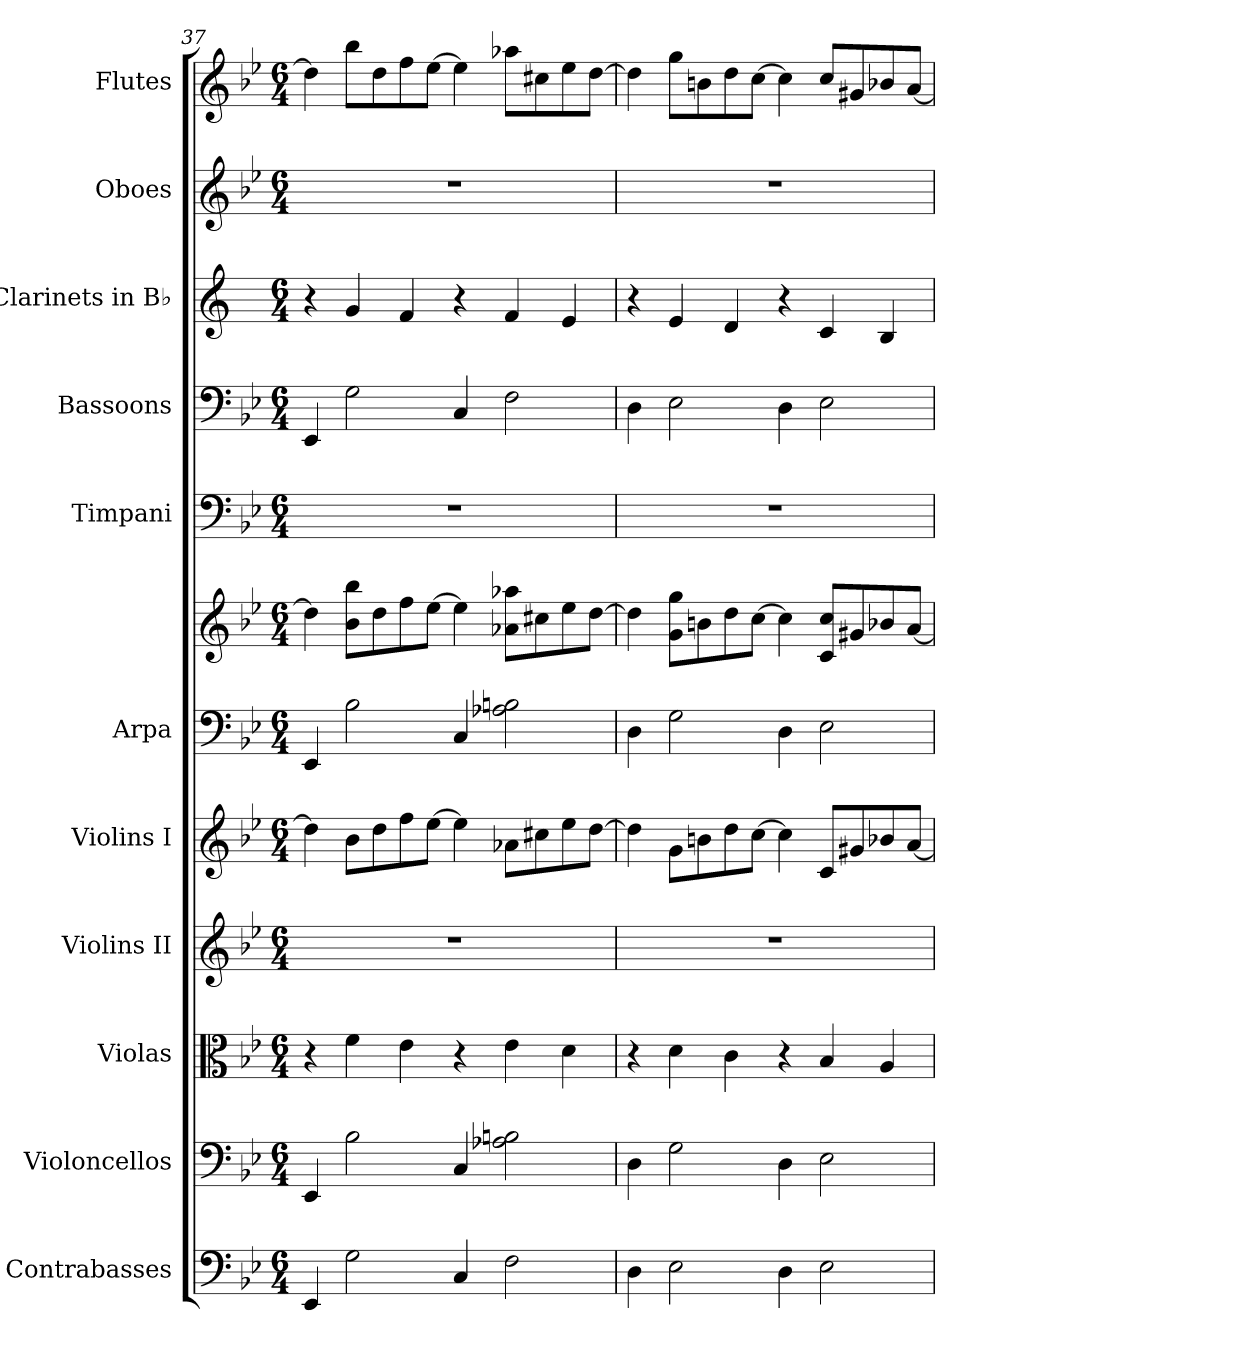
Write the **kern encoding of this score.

**kern	**kern	**kern	**kern	**kern	**kern	**kern	**kern	**kern	**kern	**kern	**kern
*part11	*part10	*part9	*part8	*part7	*part6	*part6	*part5	*part4	*part3	*part2	*part1
*staff12	*staff11	*staff10	*staff9	*staff8	*staff7	*staff6	*staff5	*staff4	*staff3	*staff2	*staff1
*I"Contrabasses	*I"Violoncellos	*I"Violas	*I"Violins II	*I"Violins I	*I"Arpa	*	*I"Timpani	*I"Bassoons	*I"Clarinets in B♭	*I"Oboes	*I"Flutes
*I'Cb.	*I'Vc.	*I'Vla.	*I'Vln. II	*I'Vln. I	*I'Arp.	*	*I'Timp.	*I'Bsn.	*	*I'Ob.	*I'Fl.
!!LO:PB:g=z
*clefF4	*clefF4	*clefC3	*clefG2	*clefG2	*clefF4	*clefG2	*clefF4	*clefF4	*clefG2	*clefG2	*clefG2
*ITrd7c12	*	*	*	*	*	*	*	*	*ITrd1c2	*	*
*k[b-e-]	*k[b-e-]	*k[b-e-]	*k[b-e-]	*k[b-e-]	*k[b-e-]	*k[b-e-]	*k[b-e-]	*k[b-e-]	*k[b-e-]	*k[b-e-]	*k[b-e-]
*M6/4	*M6/4	*M6/4	*M6/4	*M6/4	*M6/4	*M6/4	*M6/4	*M6/4	*M6/4	*M6/4	*M6/4
=37	=37	=37	=37	=37	=37	=37	=37	=37	=37	=37	=37
4EEE-/	4EE-/	4r	1.r	4dd\]	4EE-/	4dd\]	1.r	4EE-/	4r	1.r	4dd\]
2GG\	2B-\	4f\	.	8b-\L	2B-\	8b-\ 8bb-\L	.	2G\	4f/	.	8bb-\L
.	.	.	.	8dd\	.	8dd\	.	.	.	.	8dd\
.	.	4e-\	.	8ff\	.	8ff\	.	.	4e-/	.	8ff\
.	.	.	.	[8ee-\J	.	[8ee-\J	.	.	.	.	[8ee-\J
4CC/	4C/	4r	.	4ee-\]	4C/	4ee-\]	.	4C/	4r	.	4ee-\]
2FF\	2A-X\ 2Bn\	4e-\	.	8a-X\L	2A-X\ 2Bn\	8a-X\ 8aa-X\L	.	2F\	4e-/	.	8aa-X\L
.	.	.	.	8cc#X\	.	8cc#X\	.	.	.	.	8cc#X\
.	.	4d\	.	8ee-\	.	8ee-\	.	.	4d/	.	8ee-\
.	.	.	.	[8dd\J	.	[8dd\J	.	.	.	.	[8dd\J
=38	=38	=38	=38	=38	=38	=38	=38	=38	=38	=38	=38
4DD\	4D\	4r	1.r	4dd\]	4D\	4dd\]	1.r	4D\	4r	1.r	4dd\]
*	*	*	*	*	*	*	*	*	*	*	*MM80
2EE-\	2G\	4d\	.	8g\L	2G\	8g\ 8gg\L	.	2E-\	4d/	.	8gg\L
.	.	.	.	8bn\	.	8bn\	.	.	.	.	8bn\
.	.	4c\	.	8dd\	.	8dd\	.	.	4c/	.	8dd\
.	.	.	.	[8cc\J	.	[8cc\J	.	.	.	.	[8cc\J
4DD\	4D\	4r	.	4cc\]	4D\	4cc\]	.	4D\	4r	.	4cc\]
2EE-\	2E-\	4B-/	.	8c/L	2E-\	8c/ 8cc/L	.	2E-\	4B-/	.	8cc/L
.	.	.	.	8g#X/	.	8g#X/	.	.	.	.	8g#X/
.	.	4A/	.	8b-X/	.	8b-X/	.	.	4A/	.	8b-X/
.	.	.	.	[8a/J	.	[8a/J	.	.	.	.	[8a/J
=	=	=	=	=	=	=	=	=	=	=	=
*-	*-	*-	*-	*-	*-	*-	*-	*-	*-	*-	*-
